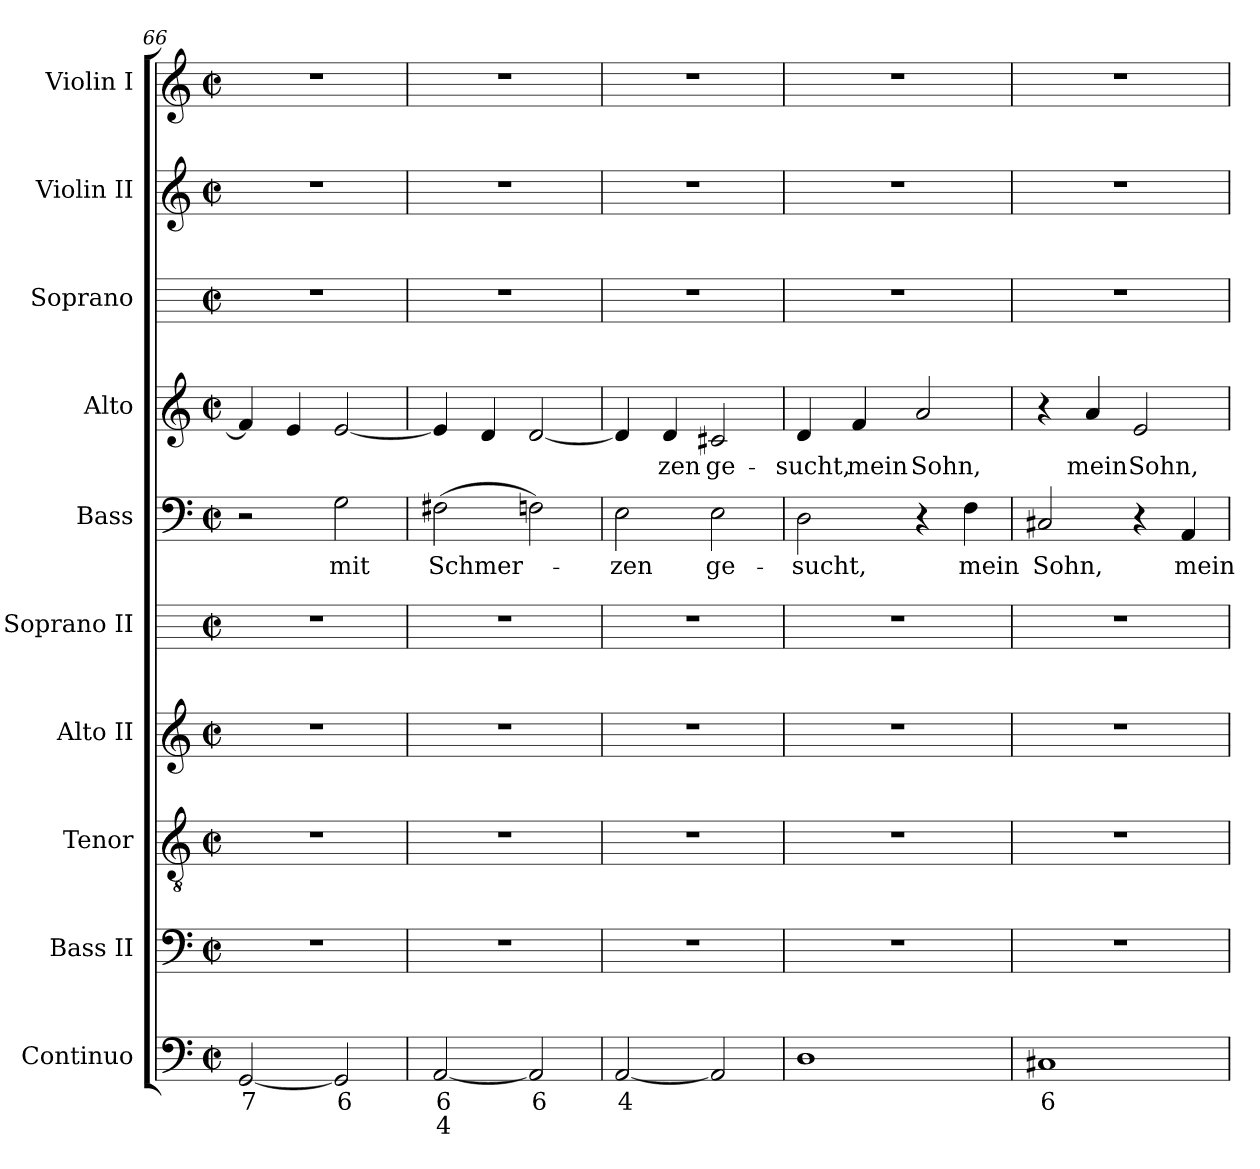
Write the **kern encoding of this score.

**kern	**text	**text	**kern	**kern	**kern	**kern	**kern	**text	**kern	**text	**kern	**kern	**kern
*part10	*part10	*part10	*part9	*part8	*part7	*part6	*part5	*part5	*part4	*part4	*part3	*part2	*part1
*staff10	*staff10	*staff10	*staff9	*staff8	*staff7	*staff6	*staff5	*staff5	*staff4	*staff4	*staff3	*staff2	*staff1
*I"Continuo	*	*	*I"Bass II	*I"Tenor	*I"Alto II	*I"Soprano II	*I"Bass	*	*I"Alto	*	*I"Soprano	*I"Violin II	*I"Violin I
*	*	*	*I'B	*I'T	*I'A	*I'S	*I'B	*	*I'A	*	*I'S	*I'Vln	*I'Vln
*clefF4	*	*	*clefF4	*clefGv2	*clefG2	*	*clefF4	*	*clefG2	*	*	*clefG2	*clefG2
*k[]	*	*	*k[]	*k[]	*k[]	*	*k[]	*	*k[]	*	*	*k[]	*k[]
*C:	*	*	*C:	*C:	*C:	*	*C:	*	*C:	*	*	*C:	*C:
*M2/2	*	*	*M2/2	*M2/2	*M2/2	*M2/2	*M2/2	*	*M2/2	*	*M2/2	*M2/2	*M2/2
*met(c|)	*	*	*met(c|)	*met(c|)	*met(c|)	*met(c|)	*met(c|)	*	*met(c|)	*	*met(c|)	*met(c|)	*met(c|)
=66	=66	=66	=66	=66	=66	=66	=66	=66	=66	=66	=66	=66	=66
!	!LO:LY:b	!	!	!	!	!	!	!	!	!	!	!	!
[2GG	7	.	1r	1r	1r	1r	2r	.	4f]	.	1r	1r	1r
.	.	.	.	.	.	.	.	.	4e	.	.	.	.
!	!LO:LY:b	!	!	!	!	!	!	!LO:LY:b	!	!	!	!	!
2GG]	6	.	.	.	.	.	2G	mit	[2e	.	.	.	.
=67	=67	=67	=67	=67	=67	=67	=67	=67	=67	=67	=67	=67	=67
!	!LO:LY:b	!LO:LY:b	!	!	!	!	!	!LO:LY:b	!	!	!	!	!
[2AA	6	4	1r	1r	1r	1r	(>2F#X	Schmer-	4e]	.	1r	1r	1r
.	.	.	.	.	.	.	.	.	4d	.	.	.	.
!	!LO:LY:b	!	!	!	!	!	!	!	!	!	!	!	!
2AA]	6	.	.	.	.	.	2Fn)	.	[2d	.	.	.	.
=68	=68	=68	=68	=68	=68	=68	=68	=68	=68	=68	=68	=68	=68
!	!LO:LY:b	!	!	!	!	!	!	!LO:LY:b	!	!	!	!	!
[2AA	4	.	1r	1r	1r	1r	2E	zen	4d]	.	1r	1r	1r
!	!	!	!	!	!	!	!	!	!	!LO:LY:b	!	!	!
.	.	.	.	.	.	.	.	.	4d	zen	.	.	.
!	!	!	!	!	!	!	!	!LO:LY:b	!	!LO:LY:b	!	!	!
2AA]	.	.	.	.	.	.	2E	ge-	2c#X	ge-	.	.	.
=69	=69	=69	=69	=69	=69	=69	=69	=69	=69	=69	=69	=69	=69
!	!	!	!	!	!	!	!	!LO:LY:b	!	!LO:LY:b	!	!	!
1D	.	.	1r	1r	1r	1r	2D	-sucht,	4d	-sucht,	1r	1r	1r
!	!	!	!	!	!	!	!	!	!	!LO:LY:b	!	!	!
.	.	.	.	.	.	.	.	.	4f	mein	.	.	.
!	!	!	!	!	!	!	!	!	!	!LO:LY:b	!	!	!
.	.	.	.	.	.	.	4r	.	2a	Sohn,	.	.	.
!	!	!	!	!	!	!	!	!LO:LY:b	!	!	!	!	!
.	.	.	.	.	.	.	4F	mein	.	.	.	.	.
=70	=70	=70	=70	=70	=70	=70	=70	=70	=70	=70	=70	=70	=70
!	!LO:LY:b	!	!	!	!	!	!	!LO:LY:b	!	!	!	!	!
1C#X	6	.	1r	1r	1r	1r	2C#X	Sohn,	4r	.	1r	1r	1r
!	!	!	!	!	!	!	!	!	!	!LO:LY:b	!	!	!
.	.	.	.	.	.	.	.	.	4a	mein	.	.	.
!	!	!	!	!	!	!	!	!	!	!LO:LY:b	!	!	!
.	.	.	.	.	.	.	4r	.	2e	Sohn,	.	.	.
!	!	!	!	!	!	!	!	!LO:LY:b	!	!	!	!	!
.	.	.	.	.	.	.	4AA	mein	.	.	.	.	.
=	=	=	=	=	=	=	=	=	=	=	=	=	=
*-	*-	*-	*-	*-	*-	*-	*-	*-	*-	*-	*-	*-	*-
